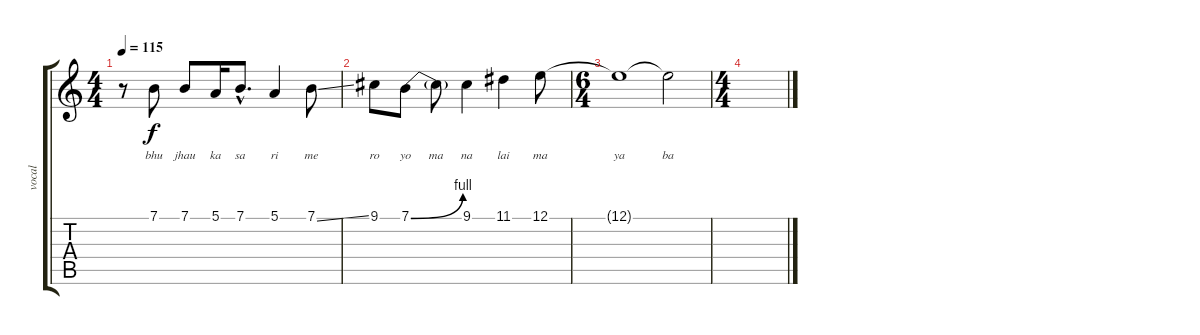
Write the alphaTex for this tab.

\track ("vocal" "vocal") {instrument electricpiano1}
\staff {score tabs}
\tuning (E4 B3 G3 D3 A2 E2) {hide}
\ts (4 4)
\tempo 115
\clef g2
\ks c
r.8{dy f} 7.1.8{lyrics (0 "") lyrics (1 "bhu") lyrics (2 "") lyrics (3 "") lyrics (4 "")} 7.1.8{lyrics (0 "") lyrics (1 "jhau") lyrics (2 "") lyrics (3 "") lyrics (4 "")} 5.1.16{lyrics (0 "") lyrics (1 "ka") lyrics (2 "") lyrics (3 "") lyrics (4 "")} 7.1{hac}.8{d lyrics (0 "") lyrics (1 "sa") lyrics (2 "") lyrics (3 "") lyrics (4 "")} 5.1.4{lyrics (0 "") lyrics (1 "ri") lyrics (2 "") lyrics (3 "") lyrics (4 "")} 7.1{ss}.8{lyrics (0 "") lyrics (1 "me") lyrics (2 "") lyrics (3 "") lyrics (4 "")} |
9.1.8{lyrics (0 "") lyrics (1 "ro") lyrics (2 "") lyrics (3 "") lyrics (4 "")} 7.1{be (bend 0 0 60 4)}.8{lyrics (0 "") lyrics (1 "yo") lyrics (2 "") lyrics (3 "") lyrics (4 "")} 7.1{t}.8{lyrics (0 "") lyrics (1 "ma") lyrics (2 "") lyrics (3 "") lyrics (4 "")} 9.1.4{lyrics (0 "") lyrics (1 "na") lyrics (2 "") lyrics (3 "") lyrics (4 "")} 11.1.4{lyrics (0 "") lyrics (1 "lai") lyrics (2 "") lyrics (3 "") lyrics (4 "")} 12.1.8{lyrics (0 "") lyrics (1 "ma") lyrics (2 "") lyrics (3 "") lyrics (4 "")} |
\ts (6 4)
12.1{t}.1{lyrics (0 "") lyrics (1 "ya") lyrics (2 "") lyrics (3 "") lyrics (4 "")} 12.1{t}.2{lyrics (0 "") lyrics (1 "ba") lyrics (2 "") lyrics (3 "") lyrics (4 "")} |
\ts (4 4)
